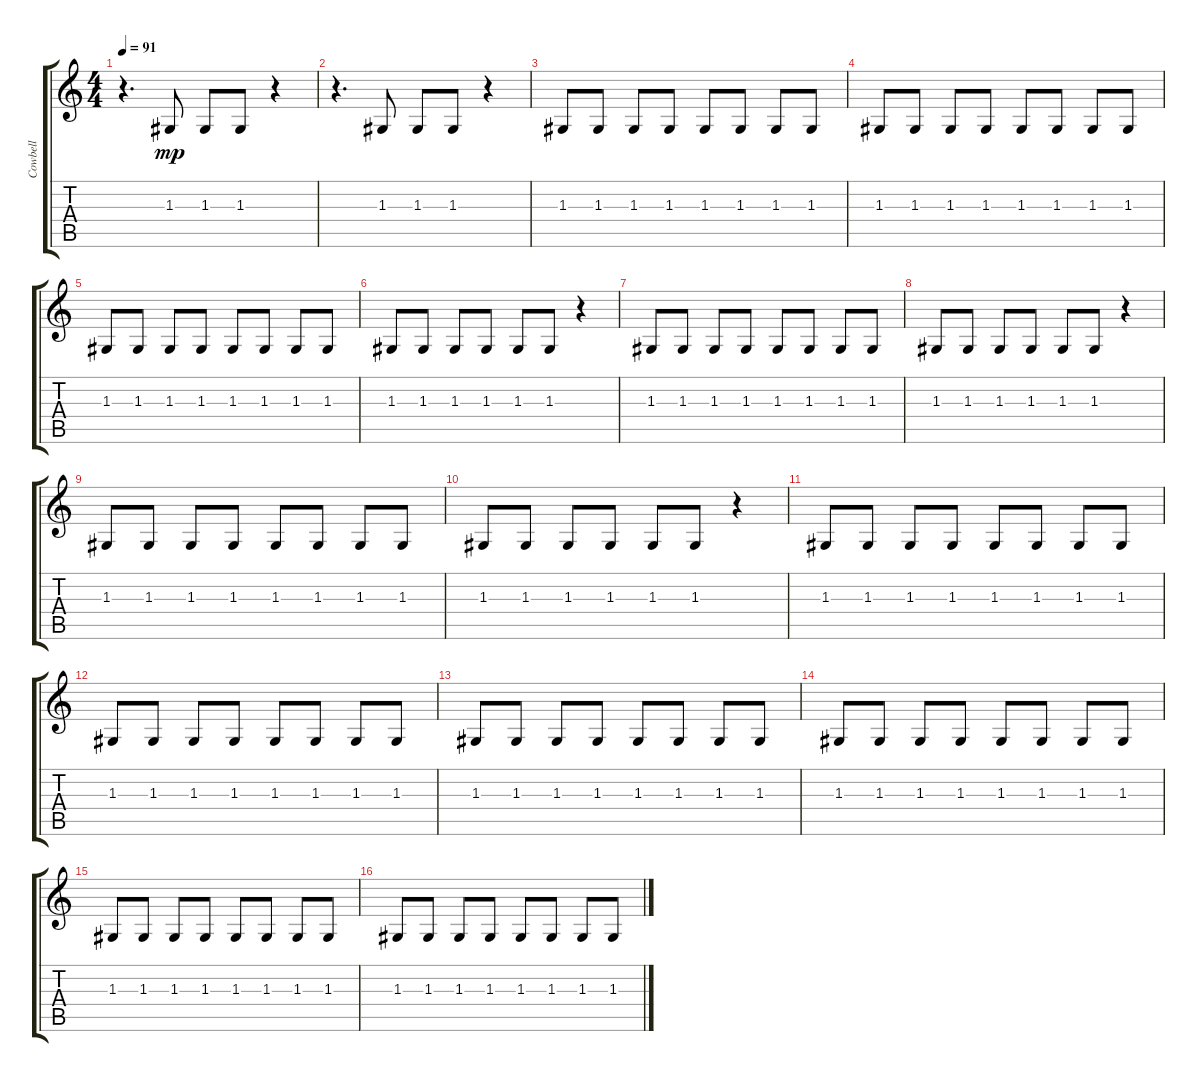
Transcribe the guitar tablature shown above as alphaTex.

\track ("Cowbell" "Cowbell") {instrument whistle}
\staff {score tabs}
\tuning (E4 B3 G3 D3 A2 E2) {hide}
\ts (4 4)
\tempo 91
\clef g2
\ks c
r.4{d dy mp} 1.3.8 1.3.8 1.3.8 r.4 |
r.4{d} 1.3.8 1.3.8 1.3.8 r.4 |
1.3.8 1.3.8 1.3.8 1.3.8 1.3.8 1.3.8 1.3.8 1.3.8 |
1.3.8 1.3.8 1.3.8 1.3.8 1.3.8 1.3.8 1.3.8 1.3.8 |
1.3.8 1.3.8 1.3.8 1.3.8 1.3.8 1.3.8 1.3.8 1.3.8 |
1.3.8 1.3.8 1.3.8 1.3.8 1.3.8 1.3.8 r.4 |
1.3.8{volume 16} 1.3.8 1.3.8 1.3.8 1.3.8 1.3.8 1.3.8 1.3.8 |
1.3.8 1.3.8 1.3.8 1.3.8 1.3.8 1.3.8 r.4 |
1.3.8 1.3.8 1.3.8 1.3.8 1.3.8 1.3.8 1.3.8 1.3.8 |
1.3.8 1.3.8 1.3.8 1.3.8 1.3.8 1.3.8 r.4 |
1.3.8 1.3.8 1.3.8 1.3.8 1.3.8 1.3.8 1.3.8 1.3.8 |
1.3.8 1.3.8 1.3.8 1.3.8 1.3.8 1.3.8 1.3.8 1.3.8 |
1.3.8 1.3.8 1.3.8 1.3.8 1.3.8 1.3.8 1.3.8 1.3.8 |
1.3.8 1.3.8 1.3.8 1.3.8 1.3.8 1.3.8 1.3.8 1.3.8 |
1.3.8 1.3.8 1.3.8 1.3.8 1.3.8 1.3.8 1.3.8 1.3.8 |
1.3.8 1.3.8 1.3.8 1.3.8 1.3.8 1.3.8 1.3.8 1.3.8
